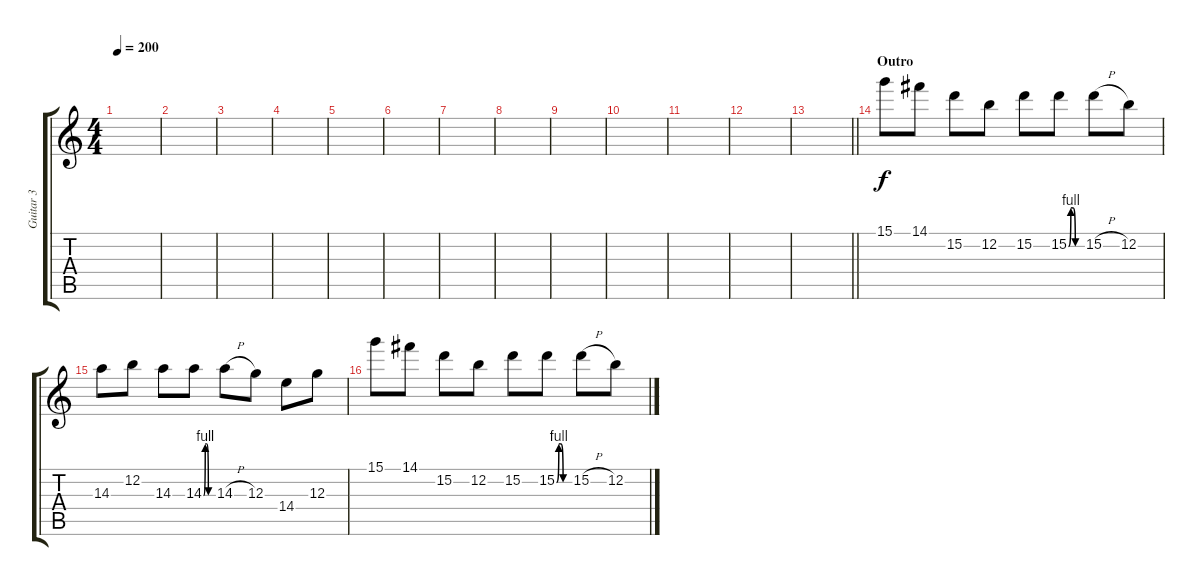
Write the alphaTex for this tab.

\track ("Guitar 3" "Guitar 3") {instrument overdrivenguitar}
\staff {score tabs}
\tuning (E4 B3 G3 D3 A2 E2) {hide}
\ts (4 4)
\tempo 200
\clef g2
\ks c
|
|
|
|
|
|
|
|
|
|
|
|
\barLineRight lightlight
|
\section ("" "Outro")
15.1.8 14.1.8 15.2.8 12.2.8 15.2.8 15.2{be (custom 0 0 10 4 20 4 30 0 60 0)}.8 15.2{h}.8 12.2.8 |
14.3.8 12.2.8 14.3.8 14.3{be (custom 0 0 10 4 20 4 30 0 60 0)}.8 14.3{h}.8 12.3.8 14.4.8 12.3.8 |
15.1.8 14.1.8 15.2.8 12.2.8 15.2.8 15.2{be (custom 0 0 10 4 20 4 30 0 60 0)}.8 15.2{h}.8 12.2.8
